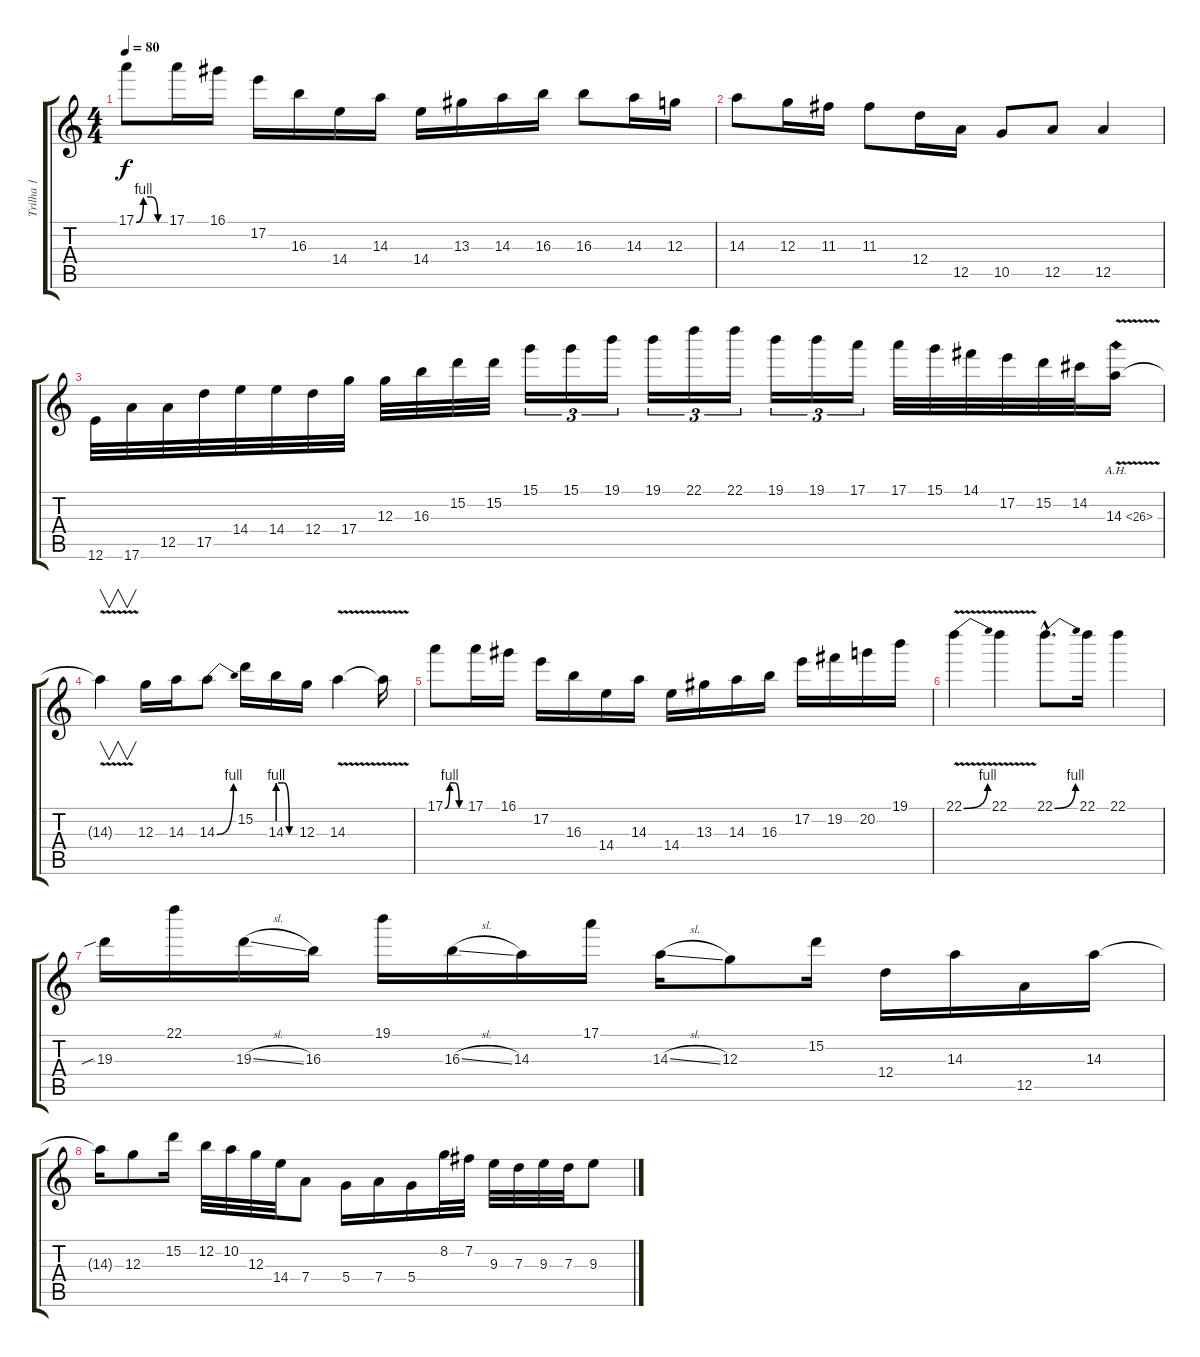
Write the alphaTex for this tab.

\track ("Trilha 1" "Trilha 1") {instrument distortionguitar}
\staff {score tabs}
\tuning (E4 B3 G3 D3 A2 E2) {hide}
\ts (4 4)
\tempo 80
\clef g2
\ks c
17.1{be (custom 0 0 15 4 30 4 45 0 60 0)}.8{dy f} 17.1.16 16.1.16 17.2.16 16.3.16 14.4.16 14.3.16 14.4.16 13.3.16 14.3.16 16.3.16 16.3.8 14.3.16 12.3.16 |
14.3.8 12.3.16 11.3.16 11.3.8 12.4.16 12.5.16 10.5.8 12.5.8 12.5.4 |
12.6.32 17.6.32 12.5.32 17.5.32 14.4.32 14.4.32 12.4.32 17.4.32 12.3.32 16.3.32 15.2.32 15.2.32 15.1.16{tu (3 2)} 15.1.16{tu (3 2)} 19.1.16{tu (3 2)} 19.1.16{tu (3 2)} 22.1.16{tu (3 2)} 22.1.16{tu (3 2)} 19.1.16{tu (3 2)} 19.1.16{tu (3 2)} 17.1.16{tu (3 2)} 17.1.32 15.1.32 14.1.32 17.2.32 15.2.32 14.2.32 14.3{ah 12 v}.16 |
14.3{t}.4{v} 12.3.16 14.3.16 14.3{be (bend 0 0 60 4)}.8 15.2.16 14.3{be (custom 0 4 20 4 40 0 60 0)}.16 12.3.16 14.3{v}.4 14.3{t}.16 |
17.1{be (custom 0 0 15 4 30 4 45 0 60 0)}.8 17.1.16 16.1.16 17.2.16 16.3.16 14.4.16 14.3.16 14.4.16 13.3.16 14.3.16 16.3.16 17.2.16 19.2.16 20.2.16 19.1.16 |
22.1{be (bend 0 0 60 4) v}.4 22.1{v}.4 22.1{be (bend 0 0 60 4) hac}.8{d} 22.1.16 22.1.4 |
19.3{sib}.16 22.1.16 19.3{sl}.16 16.3.16 19.1.16 16.3{sl}.16 14.3.16 17.1.16 14.3{sl}.16 12.3.8 15.2.16 12.4.16 14.3.16 12.5.16 14.3.16 |
14.3{t}.16 12.3.8 15.2.16 12.2.32 10.2.32 12.3.32 14.4.32 7.4.8 5.4.16 7.4.16 5.4.16 8.2.32 7.2.32 9.3.32 7.3.32 9.3.32 7.3.32 9.3.8
